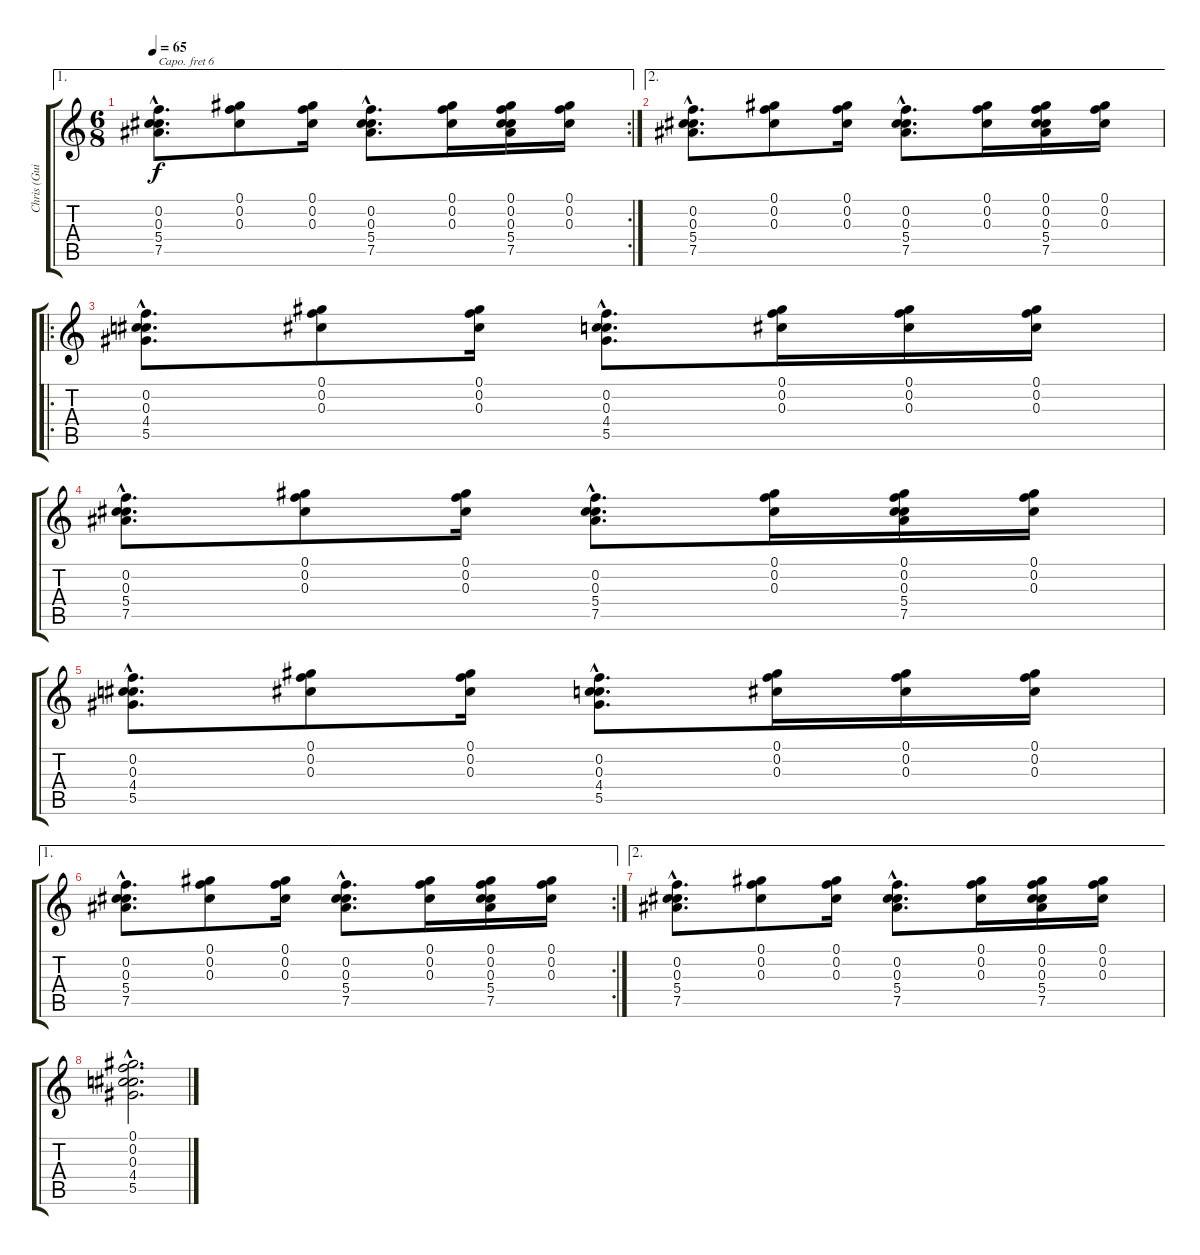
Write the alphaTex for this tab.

\track ("Chris (Guitar 1 Capo 6th)" "Chris (Gui") {instrument acousticguitarsteel}
\staff {score tabs}
\capo 6
\tuning (D4 B3 G3 D3 A2 E2) {hide}
\ae 1
\rc 2
\ts (6 8)
\tempo 65
\clef g2
\ks c
(0.2{hac} 0.3{hac} 5.4{hac} 7.5{hac}).8{d dy f} (0.1 0.2 0.3).8 (0.1 0.2 0.3).16 (0.2{hac} 0.3{hac} 5.4{hac} 7.5{hac}).8{d} (0.1 0.2 0.3).16 (0.1 0.2 0.3 5.4 7.5).16 (0.1 0.2 0.3).16 |
\ae 2
(0.2{hac} 0.3{hac} 5.4{hac} 7.5{hac}).8{d} (0.1 0.2 0.3).8 (0.1 0.2 0.3).16 (0.2{hac} 0.3{hac} 5.4{hac} 7.5{hac}).8{d} (0.1 0.2 0.3).16 (0.1 0.2 0.3 5.4 7.5).16 (0.1 0.2 0.3).16 |
\ro
(0.2{hac} 0.3{hac} 4.4{hac} 5.5{hac}).8{d} (0.1 0.2 0.3).8 (0.1 0.2 0.3).16 (0.2{hac} 0.3{hac} 4.4{hac} 5.5{hac}).8{d} (0.1 0.2 0.3).16 (0.1 0.2 0.3).16 (0.1 0.2 0.3).16 |
(0.2{hac} 0.3{hac} 5.4{hac} 7.5{hac}).8{d} (0.1 0.2 0.3).8 (0.1 0.2 0.3).16 (0.2{hac} 0.3{hac} 5.4{hac} 7.5{hac}).8{d} (0.1 0.2 0.3).16 (0.1 0.2 0.3 5.4 7.5).16 (0.1 0.2 0.3).16 |
(0.2{hac} 0.3{hac} 4.4{hac} 5.5{hac}).8{d} (0.1 0.2 0.3).8 (0.1 0.2 0.3).16 (0.2{hac} 0.3{hac} 4.4{hac} 5.5{hac}).8{d} (0.1 0.2 0.3).16 (0.1 0.2 0.3).16 (0.1 0.2 0.3).16 |
\ae 1
\rc 2
(0.2{hac} 0.3{hac} 5.4{hac} 7.5{hac}).8{d} (0.1 0.2 0.3).8 (0.1 0.2 0.3).16 (0.2{hac} 0.3{hac} 5.4{hac} 7.5{hac}).8{d} (0.1 0.2 0.3).16 (0.1 0.2 0.3 5.4 7.5).16 (0.1 0.2 0.3).16 |
\ae 2
(0.2{hac} 0.3{hac} 5.4{hac} 7.5{hac}).8{d} (0.1 0.2 0.3).8 (0.1 0.2 0.3).16 (0.2{hac} 0.3{hac} 5.4{hac} 7.5{hac}).8{d} (0.1 0.2 0.3).16 (0.1 0.2 0.3 5.4 7.5).16 (0.1 0.2 0.3).16 |
(0.1{hac} 0.2{hac} 0.3{hac} 4.4{hac} 5.5{hac}).2{d}
